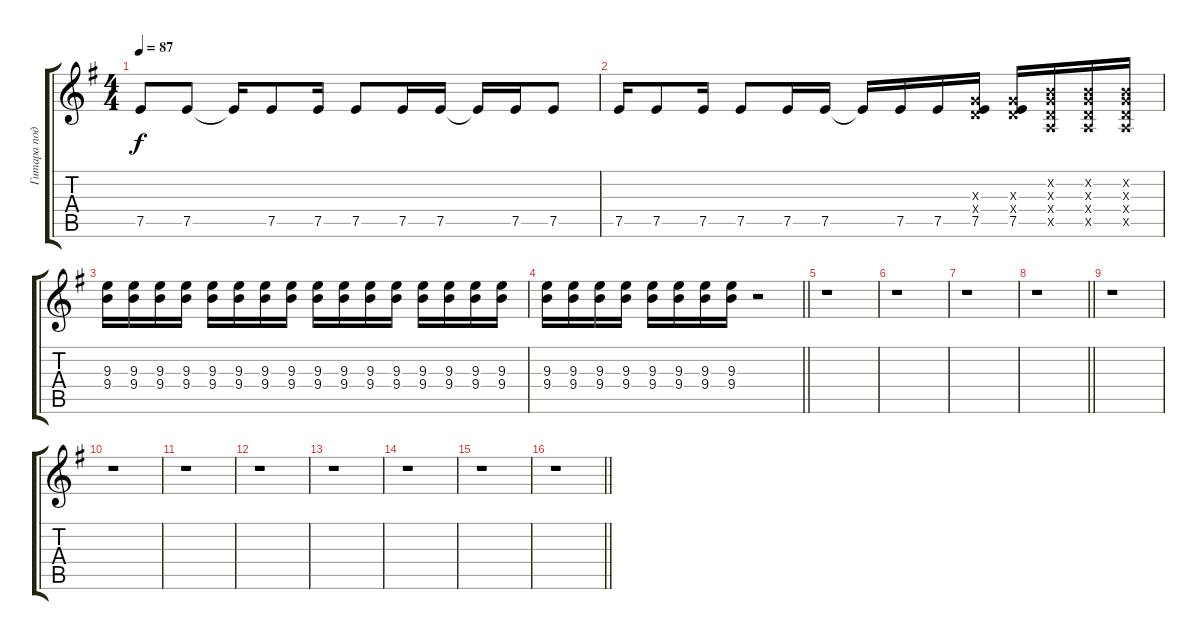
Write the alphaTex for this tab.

\track ("Гитара подгруженная" "Гитара под") {instrument overdrivenguitar}
\staff {score tabs}
\tuning (E4 B3 G3 D3 A2 E2) {hide}
\ts (4 4)
\tempo 87
\clef g2
\ks eminor
7.5.8{dy f} 7.5.8 7.5{t}.16 7.5.8 7.5.16 7.5.8 7.5.16 7.5.16 7.5{t}.16 7.5.16 7.5.8 |
7.5.16 7.5.8 7.5.16 7.5.8 7.5.16 7.5.16 7.5{t}.16 7.5.16 7.5.16 (0.3{x} 0.4{x} 7.5).16 (0.3{x} 0.4{x} 7.5).16 (0.2{x} 0.3{x} 0.4{x} 0.5{x}).16 (0.2{x} 0.3{x} 0.4{x} 0.5{x}).16 (0.2{x} 0.3{x} 0.4{x} 0.5{x}).16 |
(9.3 9.4).16 (9.3 9.4).16 (9.3 9.4).16 (9.3 9.4).16 (9.3 9.4).16 (9.3 9.4).16 (9.3 9.4).16 (9.3 9.4).16 (9.3 9.4).16 (9.3 9.4).16 (9.3 9.4).16 (9.3 9.4).16 (9.3 9.4).16 (9.3 9.4).16 (9.3 9.4).16 (9.3 9.4).16 |
\barLineRight lightlight
(9.3 9.4).16 (9.3 9.4).16 (9.3 9.4).16 (9.3 9.4).16 (9.3 9.4).16 (9.3 9.4).16 (9.3 9.4).16 (9.3 9.4).16 r.2 |
r.1 |
r.1 |
r.1 |
\barLineRight lightlight
r.1 |
r.1 |
r.1 |
r.1 |
r.1 |
r.1 |
r.1 |
r.1 |
\barLineRight lightlight
r.1
